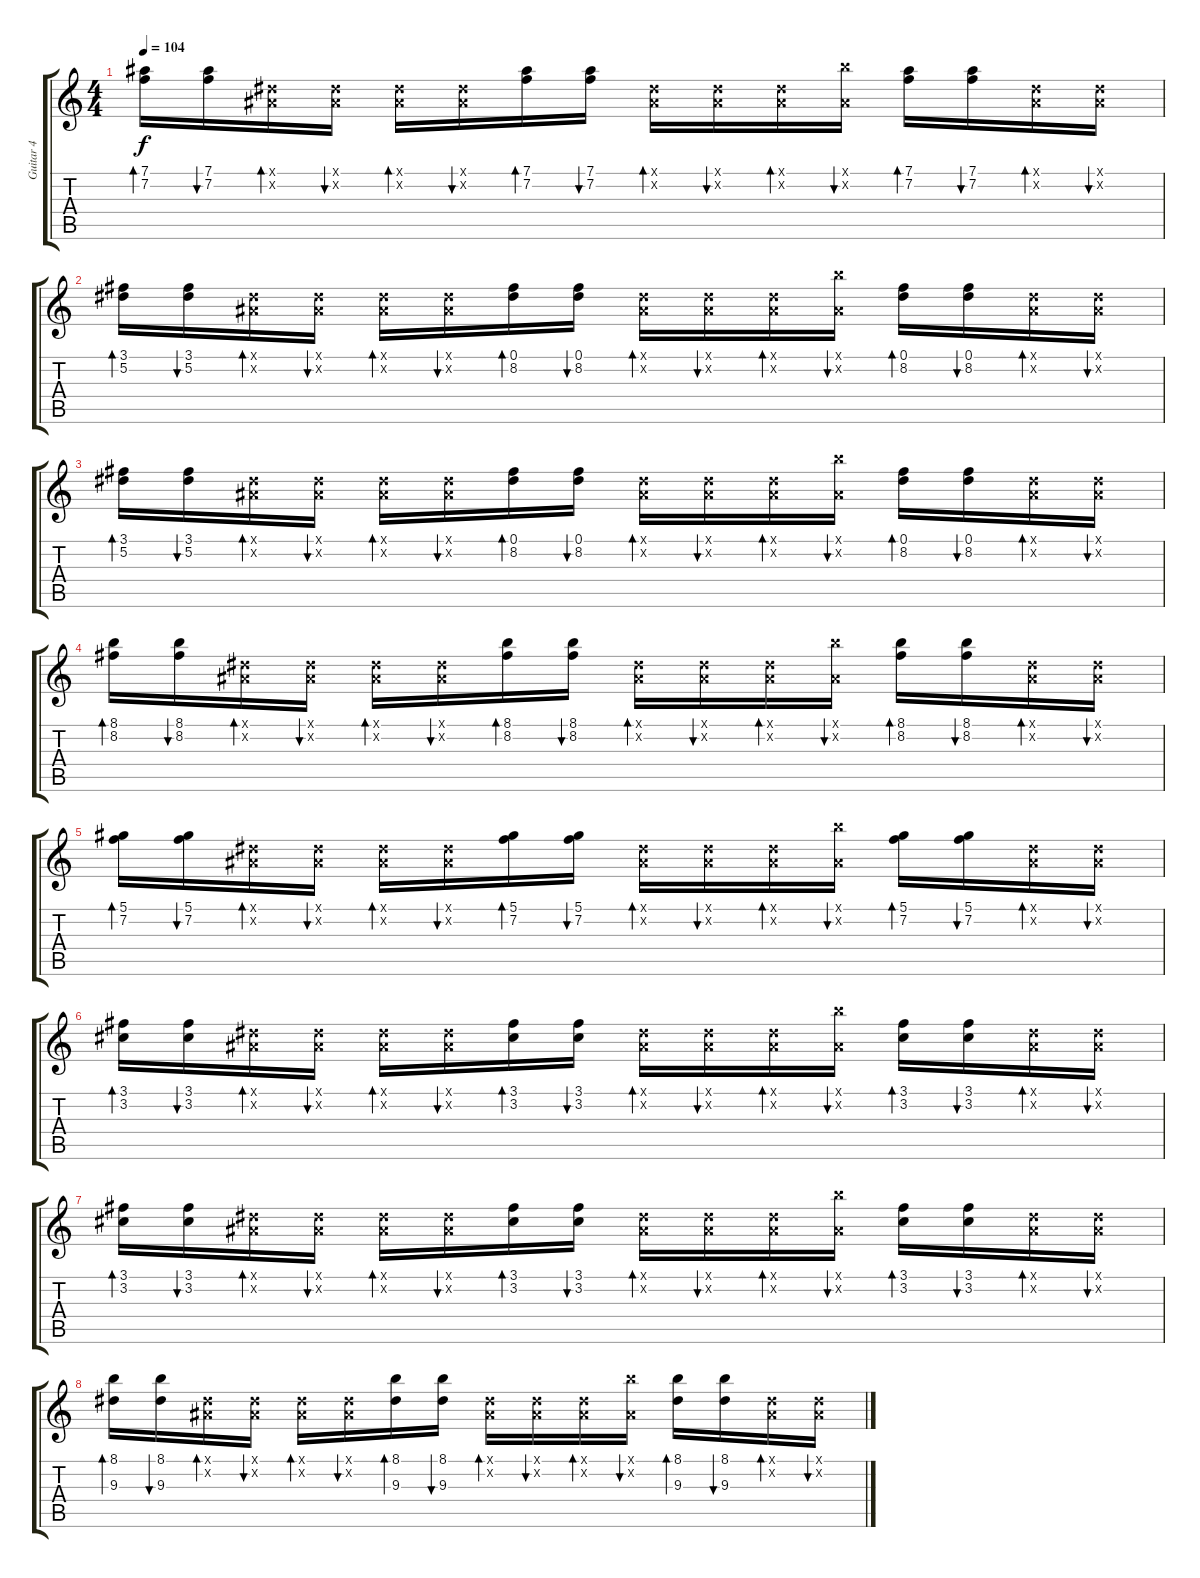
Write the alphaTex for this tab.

\track ("Guitar 4" "Guitar 4") {instrument electricguitarclean}
\staff {score tabs}
\tuning (Eb4 Bb3 Gb3 Db3 Ab2 Eb2) {hide}
\ts (4 4)
\tempo 104
\clef g2
\ks c
(7.1 7.2).16{bd 30 dy f} (7.1 7.2).16{bu 30} (0.1{x} 0.2{x}).16{bd 30} (0.1{x} 0.2{x}).16{bu 30} (0.1{x} 0.2{x}).16{bd 30} (0.1{x} 0.2{x}).16{bu 30} (7.1 7.2).16{bd 30} (7.1 7.2).16{bu 30} (0.1{x} 0.2{x}).16{bd 30} (0.1{x} 0.2{x}).16{bu 30} (0.1{x} 0.2{x}).16{bd 30} (8.1{x} 0.2{x}).16{bu 30} (7.1 7.2).16{bd 30} (7.1 7.2).16{bu 30} (0.1{x} 0.2{x}).16{bd 30} (0.1{x} 0.2{x}).16{bu 30} |
(3.1 5.2).16{bd 30} (3.1 5.2).16{bu 30} (0.1{x} 0.2{x}).16{bd 30} (0.1{x} 0.2{x}).16{bu 30} (0.1{x} 0.2{x}).16{bd 30} (0.1{x} 0.2{x}).16{bu 30} (0.1 8.2).16{bd 30} (0.1 8.2).16{bu 30} (0.1{x} 0.2{x}).16{bd 30} (0.1{x} 0.2{x}).16{bu 30} (0.1{x} 0.2{x}).16{bd 30} (8.1{x} 0.2{x}).16{bu 30} (0.1 8.2).16{bd 30} (0.1 8.2).16{bu 30} (0.1{x} 0.2{x}).16{bd 30} (0.1{x} 0.2{x}).16{bu 30} |
(3.1 5.2).16{bd 30} (3.1 5.2).16{bu 30} (0.1{x} 0.2{x}).16{bd 30} (0.1{x} 0.2{x}).16{bu 30} (0.1{x} 0.2{x}).16{bd 30} (0.1{x} 0.2{x}).16{bu 30} (0.1 8.2).16{bd 30} (0.1 8.2).16{bu 30} (0.1{x} 0.2{x}).16{bd 30} (0.1{x} 0.2{x}).16{bu 30} (0.1{x} 0.2{x}).16{bd 30} (8.1{x} 0.2{x}).16{bu 30} (0.1 8.2).16{bd 30} (0.1 8.2).16{bu 30} (0.1{x} 0.2{x}).16{bd 30} (0.1{x} 0.2{x}).16{bu 30} |
(8.1 8.2).16{bd 30} (8.1 8.2).16{bu 30} (0.1{x} 0.2{x}).16{bd 30} (0.1{x} 0.2{x}).16{bu 30} (0.1{x} 0.2{x}).16{bd 30} (0.1{x} 0.2{x}).16{bu 30} (8.1 8.2).16{bd 30} (8.1 8.2).16{bu 30} (0.1{x} 0.2{x}).16{bd 30} (0.1{x} 0.2{x}).16{bu 30} (0.1{x} 0.2{x}).16{bd 30} (8.1{x} 0.2{x}).16{bu 30} (8.1 8.2).16{bd 30} (8.1 8.2).16{bu 30} (0.1{x} 0.2{x}).16{bd 30} (0.1{x} 0.2{x}).16{bu 30} |
(5.1 7.2).16{bd 30} (5.1 7.2).16{bu 30} (0.1{x} 0.2{x}).16{bd 30} (0.1{x} 0.2{x}).16{bu 30} (0.1{x} 0.2{x}).16{bd 30} (0.1{x} 0.2{x}).16{bu 30} (5.1 7.2).16{bd 30} (5.1 7.2).16{bu 30} (0.1{x} 0.2{x}).16{bd 30} (0.1{x} 0.2{x}).16{bu 30} (0.1{x} 0.2{x}).16{bd 30} (8.1{x} 0.2{x}).16{bu 30} (5.1 7.2).16{bd 30} (5.1 7.2).16{bu 30} (0.1{x} 0.2{x}).16{bd 30} (0.1{x} 0.2{x}).16{bu 30} |
(3.1 3.2).16{bd 30} (3.1 3.2).16{bu 30} (0.1{x} 0.2{x}).16{bd 30} (0.1{x} 0.2{x}).16{bu 30} (0.1{x} 0.2{x}).16{bd 30} (0.1{x} 0.2{x}).16{bu 30} (3.1 3.2).16{bd 30} (3.1 3.2).16{bu 30} (0.1{x} 0.2{x}).16{bd 30} (0.1{x} 0.2{x}).16{bu 30} (0.1{x} 0.2{x}).16{bd 30} (8.1{x} 0.2{x}).16{bu 30} (3.1 3.2).16{bd 30} (3.1 3.2).16{bu 30} (0.1{x} 0.2{x}).16{bd 30} (0.1{x} 0.2{x}).16{bu 30} |
(3.1 3.2).16{bd 30} (3.1 3.2).16{bu 30} (0.1{x} 0.2{x}).16{bd 30} (0.1{x} 0.2{x}).16{bu 30} (0.1{x} 0.2{x}).16{bd 30} (0.1{x} 0.2{x}).16{bu 30} (3.1 3.2).16{bd 30} (3.1 3.2).16{bu 30} (0.1{x} 0.2{x}).16{bd 30} (0.1{x} 0.2{x}).16{bu 30} (0.1{x} 0.2{x}).16{bd 30} (8.1{x} 0.2{x}).16{bu 30} (3.1 3.2).16{bd 30} (3.1 3.2).16{bu 30} (0.1{x} 0.2{x}).16{bd 30} (0.1{x} 0.2{x}).16{bu 30} |
(8.1 9.3).16{bd 30} (8.1 9.3).16{bu 30} (0.1{x} 0.2{x}).16{bd 30} (0.1{x} 0.2{x}).16{bu 30} (0.1{x} 0.2{x}).16{bd 30} (0.1{x} 0.2{x}).16{bu 30} (8.1 9.3).16{bd 30} (8.1 9.3).16{bu 30} (0.1{x} 0.2{x}).16{bd 30} (0.1{x} 0.2{x}).16{bu 30} (0.1{x} 0.2{x}).16{bd 30} (8.1{x} 0.2{x}).16{bu 30} (8.1 9.3).16{bd 30} (8.1 9.3).16{bu 30} (0.1{x} 0.2{x}).16{bd 30} (0.1{x} 0.2{x}).16{bu 30}
